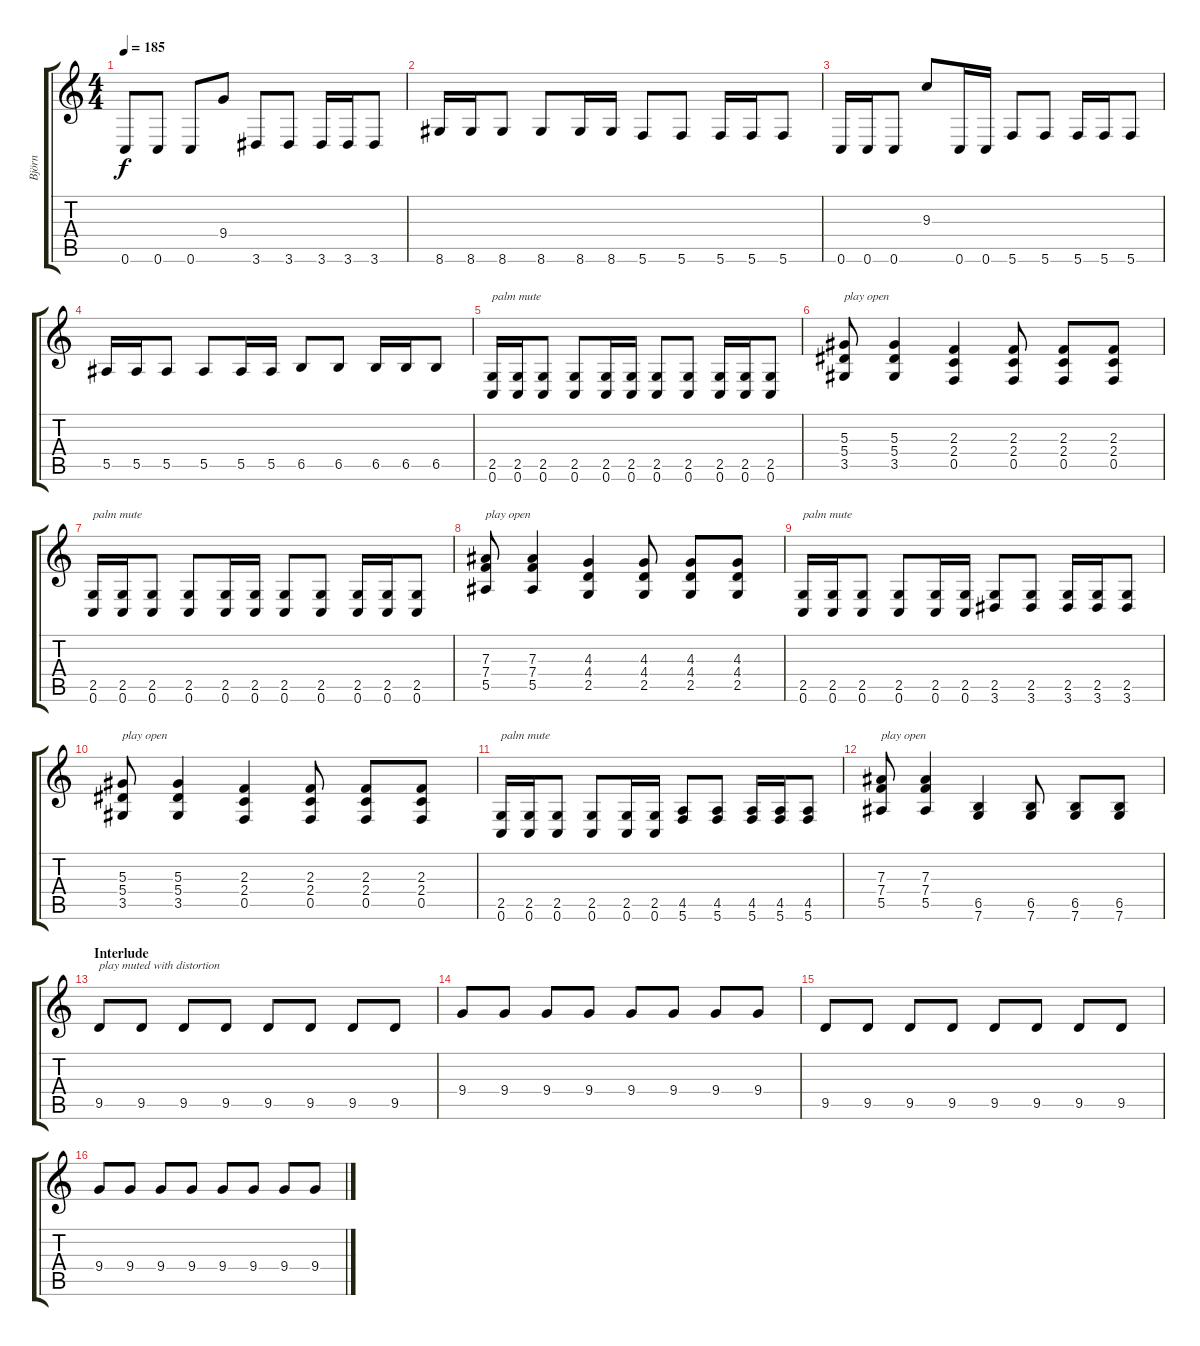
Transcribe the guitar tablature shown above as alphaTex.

\track ("Björn" "Björn") {instrument distortionguitar}
\staff {score tabs}
\tuning (C4 G3 Eb3 Bb2 F2 C2) {hide}
\ts (4 4)
\tempo 185
\clef g2
\ks c
0.6.8{dy f} 0.6.8 0.6.8 9.4.8 3.6.8 3.6.8 3.6.16 3.6.16 3.6.8 |
8.6.16 8.6.16 8.6.8 8.6.8 8.6.16 8.6.16 5.6.8 5.6.8 5.6.16 5.6.16 5.6.8 |
0.6.16 0.6.16 0.6.8 9.3.8 0.6.16 0.6.16 5.6.8 5.6.8 5.6.16 5.6.16 5.6.8 |
5.5.16 5.5.16 5.5.8 5.5.8 5.5.16 5.5.16 6.5.8 6.5.8 6.5.16 6.5.16 6.5.8 |
(2.5 0.6).16{txt "palm mute" volume 14 instrument distortionguitar} (2.5 0.6).16 (2.5 0.6).8 (2.5 0.6).8 (2.5 0.6).16 (2.5 0.6).16 (2.5 0.6).8 (2.5 0.6).8 (2.5 0.6).16 (2.5 0.6).16 (2.5 0.6).8 |
(5.3 5.4 3.5).8{txt "play open"} (5.3 5.4 3.5).4 (2.3 2.4 0.5).4 (2.3 2.4 0.5).8 (2.3 2.4 0.5).8 (2.3 2.4 0.5).8 |
(2.5 0.6).16{txt "palm mute"} (2.5 0.6).16 (2.5 0.6).8 (2.5 0.6).8 (2.5 0.6).16 (2.5 0.6).16 (2.5 0.6).8 (2.5 0.6).8 (2.5 0.6).16 (2.5 0.6).16 (2.5 0.6).8 |
(7.3 7.4 5.5).8{txt "play open"} (7.3 7.4 5.5).4 (4.3 4.4 2.5).4 (4.3 4.4 2.5).8 (4.3 4.4 2.5).8 (4.3 4.4 2.5).8 |
(2.5 0.6).16{txt "palm mute"} (2.5 0.6).16 (2.5 0.6).8 (2.5 0.6).8 (2.5 0.6).16 (2.5 0.6).16 (2.5 3.6).8 (2.5 3.6).8 (2.5 3.6).16 (2.5 3.6).16 (2.5 3.6).8 |
(5.3 5.4 3.5).8{txt "play open"} (5.3 5.4 3.5).4 (2.3 2.4 0.5).4 (2.3 2.4 0.5).8 (2.3 2.4 0.5).8 (2.3 2.4 0.5).8 |
(2.5 0.6).16{txt "palm mute"} (2.5 0.6).16 (2.5 0.6).8 (2.5 0.6).8 (2.5 0.6).16 (2.5 0.6).16 (4.5 5.6).8 (4.5 5.6).8 (4.5 5.6).16 (4.5 5.6).16 (4.5 5.6).8 |
(7.3 7.4 5.5).8{txt "play open"} (7.3 7.4 5.5).4 (6.5 7.6).4 (6.5 7.6).8 (6.5 7.6).8 (6.5 7.6).8 |
\section ("" "Interlude")
9.5.8{txt "play muted with distortion" volume 6 instrument electricguitarmuted} 9.5.8 9.5.8 9.5.8 9.5.8 9.5.8 9.5.8 9.5.8 |
9.4.8 9.4.8 9.4.8 9.4.8 9.4.8 9.4.8 9.4.8 9.4.8 |
9.5.8 9.5.8 9.5.8 9.5.8 9.5.8 9.5.8 9.5.8 9.5.8 |
9.4.8 9.4.8 9.4.8 9.4.8 9.4.8 9.4.8 9.4.8 9.4.8
